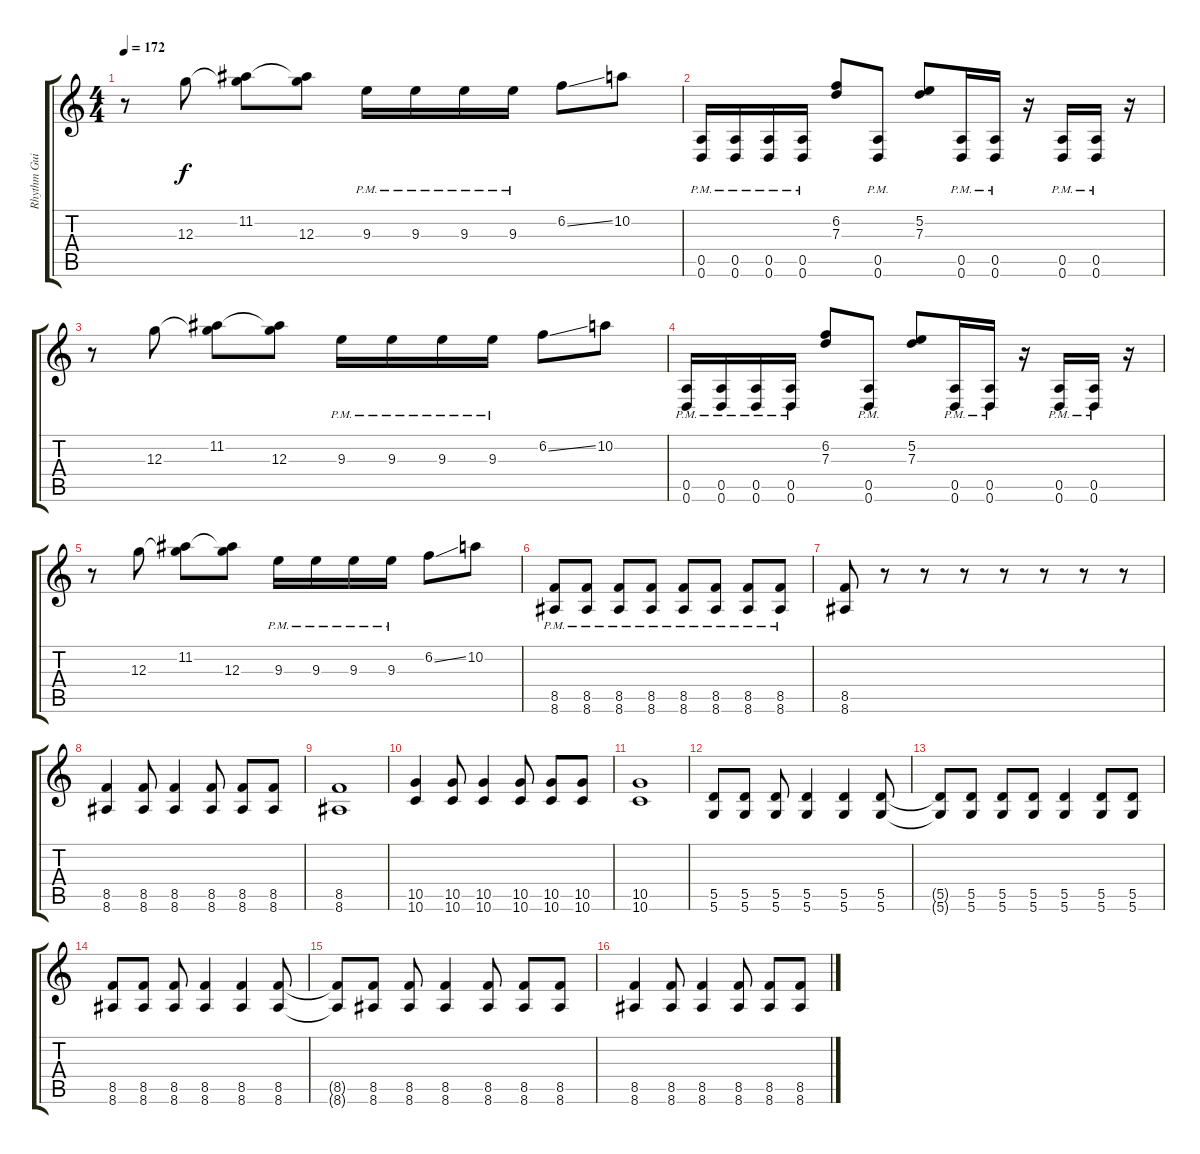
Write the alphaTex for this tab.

\track ("Rhythm Guitar 2" "Rhythm Gui") {instrument distortionguitar}
\staff {score tabs}
\tuning (E4 B3 G3 D3 A2 D2) {hide}
\ts (4 4)
\tempo 172
\clef g2
\ks c
r.8{dy f} 12.3.8 (11.2 12.3{t}).8 (11.2{t} 12.3).8 9.3{pm}.16 9.3{pm}.16 9.3{pm}.16 9.3{pm}.16 6.2{ss}.8 10.2.8 |
(0.5{pm} 0.6{pm}).16 (0.5{pm} 0.6{pm}).16 (0.5{pm} 0.6{pm}).16 (0.5{pm} 0.6{pm}).16 (6.2 7.3).8 (0.5{pm} 0.6{pm}).8 (5.2 7.3).8 (0.5{pm} 0.6{pm}).16 (0.5{pm} 0.6{pm}).16 r.16 (0.5{pm} 0.6{pm}).16 (0.5{pm} 0.6{pm}).16 r.16 |
r.8 12.3.8 (11.2 12.3{t}).8 (11.2{t} 12.3).8 9.3{pm}.16 9.3{pm}.16 9.3{pm}.16 9.3{pm}.16 6.2{ss}.8 10.2.8 |
(0.5{pm} 0.6{pm}).16 (0.5{pm} 0.6{pm}).16 (0.5{pm} 0.6{pm}).16 (0.5{pm} 0.6{pm}).16 (6.2 7.3).8 (0.5{pm} 0.6{pm}).8 (5.2 7.3).8 (0.5{pm} 0.6{pm}).16 (0.5{pm} 0.6{pm}).16 r.16 (0.5{pm} 0.6{pm}).16 (0.5{pm} 0.6{pm}).16 r.16 |
r.8 12.3.8 (11.2 12.3{t}).8 (11.2{t} 12.3).8 9.3{pm}.16 9.3{pm}.16 9.3{pm}.16 9.3{pm}.16 6.2{ss}.8 10.2.8 |
(8.5{pm} 8.6{pm}).8 (8.5{pm} 8.6{pm}).8 (8.5{pm} 8.6{pm}).8 (8.5{pm} 8.6{pm}).8 (8.5{pm} 8.6{pm}).8 (8.5{pm} 8.6{pm}).8 (8.5{pm} 8.6{pm}).8 (8.5{pm} 8.6{pm}).8 |
(8.5 8.6).8 r.8 r.8 r.8 r.8 r.8 r.8 r.8 |
(8.5 8.6).4 (8.5 8.6).8 (8.5 8.6).4 (8.5 8.6).8 (8.5 8.6).8 (8.5 8.6).8 |
(8.5 8.6).1 |
(10.5 10.6).4 (10.5 10.6).8 (10.5 10.6).4 (10.5 10.6).8 (10.5 10.6).8 (10.5 10.6).8 |
(10.5 10.6).1 |
(5.5 5.6).8 (5.5 5.6).8 (5.5 5.6).8 (5.5 5.6).4 (5.5 5.6).4 (5.5 5.6).8 |
(5.5{t} 5.6{t}).8 (5.5 5.6).8 (5.5 5.6).8 (5.5 5.6).8 (5.5 5.6).4 (5.5 5.6).8 (5.5 5.6).8 |
(8.5 8.6).8 (8.5 8.6).8 (8.5 8.6).8 (8.5 8.6).4 (8.5 8.6).4 (8.5 8.6).8 |
(8.5{t} 8.6{t}).8 (8.5 8.6).8 (8.5 8.6).8 (8.5 8.6).4 (8.5 8.6).8 (8.5 8.6).8 (8.5 8.6).8 |
(8.5 8.6).4 (8.5 8.6).8 (8.5 8.6).4 (8.5 8.6).8 (8.5 8.6).8 (8.5 8.6).8
